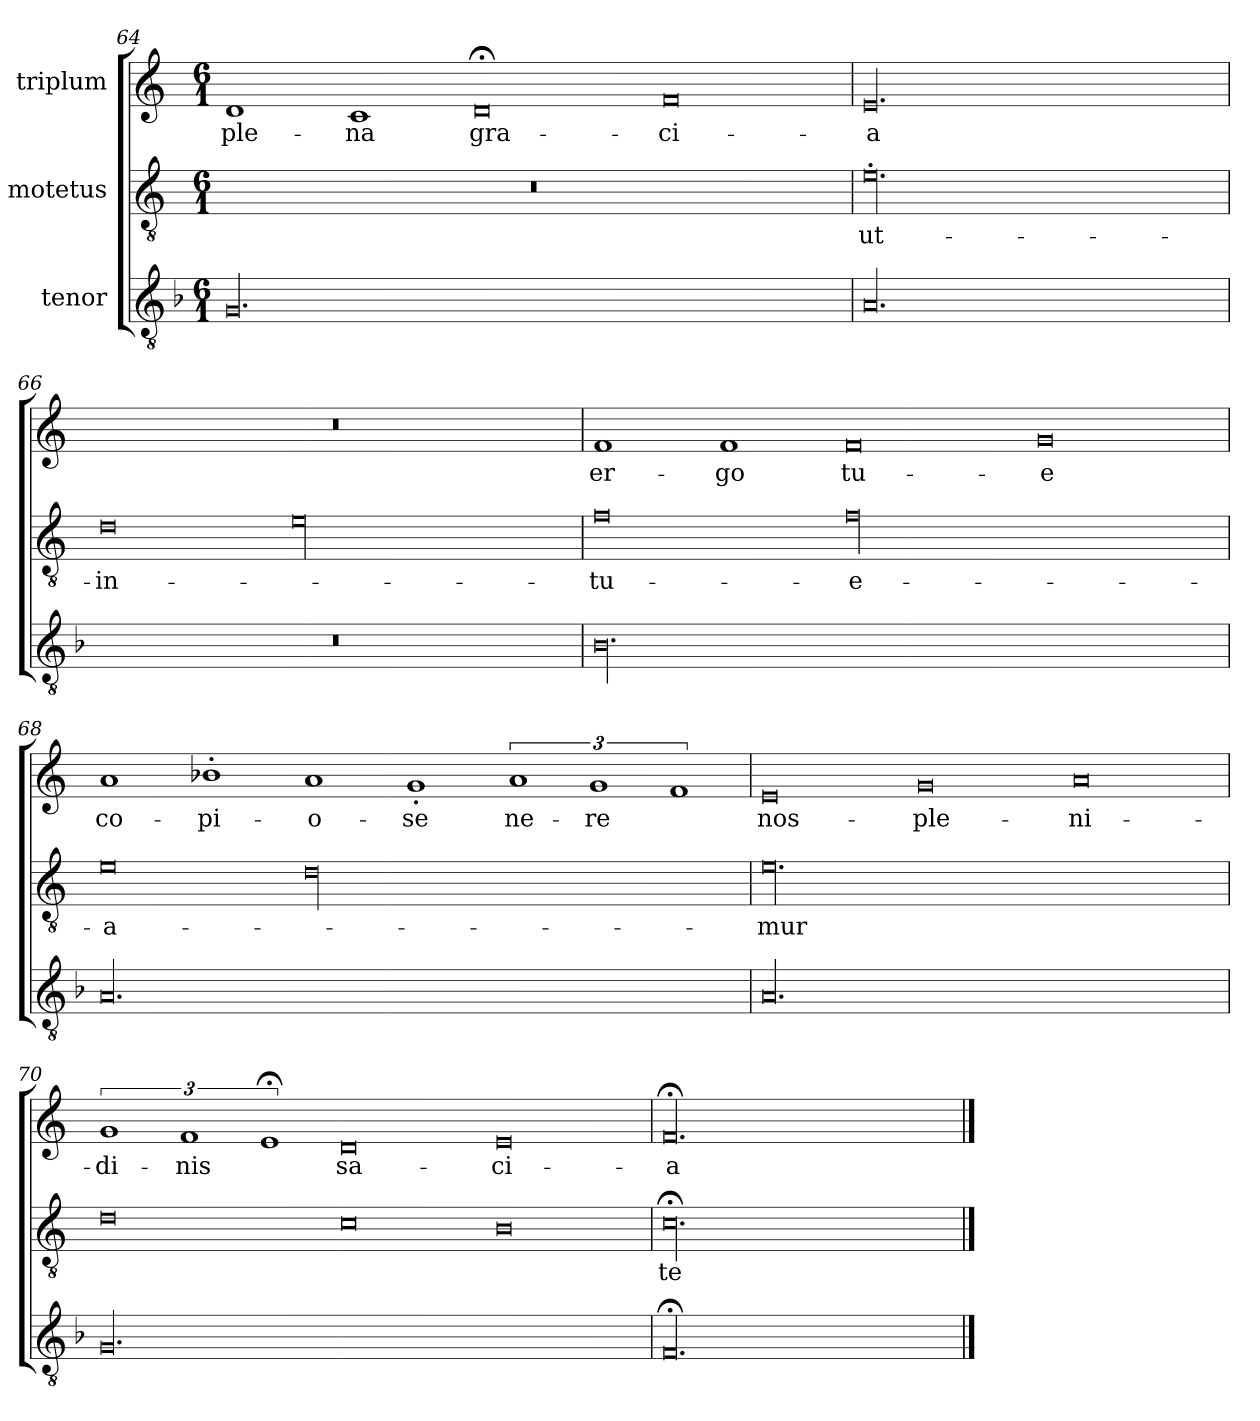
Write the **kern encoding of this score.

**kern	**kern	**text	**kern	**text
*part3	*part2	*part2	*part1	*part1
*staff3	*staff2	*staff2	*staff1	*staff1
*I"tenor	*I"motetus	*	*I"triplum	*
*clefGv2	*clefGv2	*	*clefG2	*
*k[b-]	*k[]	*	*k[]	*
*F:	*C:	*	*C:	*
*M6/1	*M6/1	*	*M6/1	*
=64	=64	=64	=64	=64
00.G/	00.r	.	1d/	ple-
.	.	.	1c/	-na
.	.	.	0d;</	gra-
.	.	.	0f/	-ci-
=65	=65	=65	=65	=65
00.A/	00.e'\	ut-	00.e/	-a
=66	=66	=66	=66	=66
00.r	0d\	in-	00.r	.
.	00e\	.	.	.
=67	=67	=67	=67	=67
00.B-\	0f\	-tu-	1f/	er-
.	.	.	1f/	-go
.	00f\	-e-	0f/	tu-
.	.	.	0g/	-e
=68	=68	=68	=68	=68
00.A/	0e\	-a-	1a/	co-
.	.	.	1b-X'\	-pi-
.	00d\	.	1a/	-o-
.	.	.	1g'/	-se
.	.	.	3%2a/	-ne-
.	.	.	3%2g/	-re
.	.	.	3%2f/	.
=69	=69	=69	=69	=69
00.A/	00.e\	-mur	0e/	nos-
.	.	.	0g/	ple-
.	.	.	0a/	-ni-
=70	=70	=70	=70	=70
00.G/	0d\	.	3%2g/	-di-
.	.	.	3%2f/	-nis
.	.	.	3%2e;</	.
.	0c\	.	0d/	sa-
.	0B\	.	0e/	-ci-
=71	=71	=71	=71	=71
00.F;</	00.c;<\	te-	00.f;</	-a
==	==	==	==	==
*-	*-	*-	*-	*-
